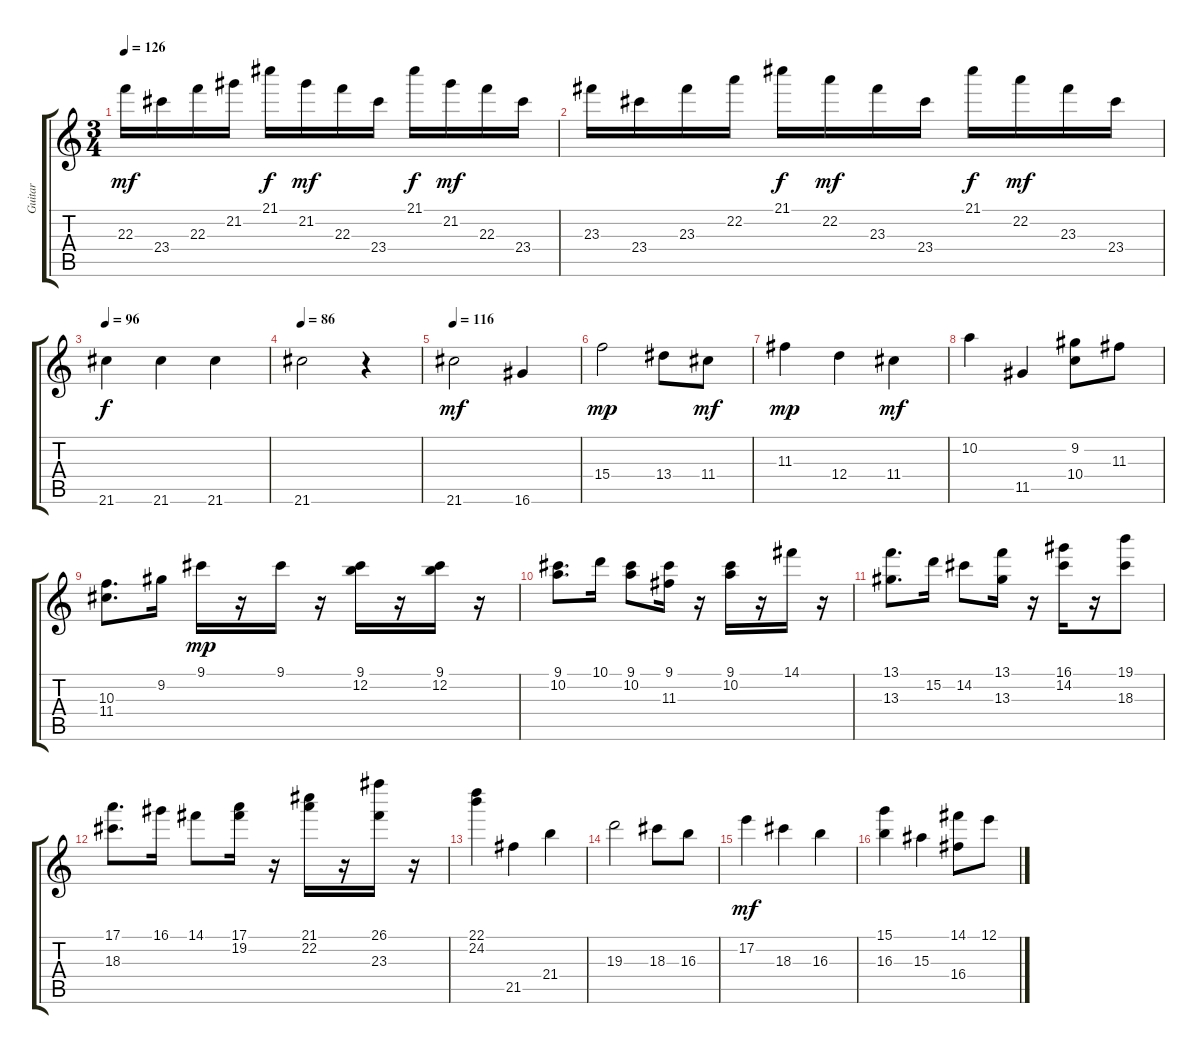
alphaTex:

\track ("Guitar" "Guitar") {instrument acousticguitarnylon}
\staff {score tabs}
\tuning (E4 B3 G3 D3 A2 E2) {hide}
\ts (3 4)
\tempo 126
\clef g2
\ks c
22.3.16{dy mf} 23.4.16 22.3.16 21.2.16 21.1.16{dy f} 21.2.16{dy mf} 22.3.16 23.4.16 21.1.16{dy f} 21.2.16{dy mf} 22.3.16 23.4.16 |
23.3.16 23.4.16 23.3.16 22.2.16 21.1.16{dy f} 22.2.16{dy mf} 23.3.16 23.4.16 21.1.16{dy f} 22.2.16{dy mf} 23.3.16 23.4.16 |
\tempo 96
21.6.4{dy f} 21.6.4 21.6.4 |
\tempo 86
21.6.2 r.4 |
\tempo 116
21.6.2{dy mf} 16.6.4 |
15.4.2{dy mp} 13.4.8 11.4.8{dy mf} |
11.3.4{dy mp} 12.4.4 11.4.4{dy mf} |
10.2.4 11.5.4 (9.2 10.4).8 11.3.8 |
(10.3 11.4).8{d} 9.2.16 9.1.16{dy mp} r.16 9.1.16 r.16 (9.1 12.2).16 r.16 (9.1 12.2).16 r.16 |
(9.1 10.2).8{d} 10.1.16 (9.1 10.2).8 (9.1 11.3).16 r.16 (9.1 10.2).16 r.16 14.1.16 r.16 |
(13.1 13.3).8{d} 15.2.16 14.2.8 (13.1 13.3).16 r.16 (16.1 14.2).16 r.16 (19.1 18.3).8 |
(17.1 18.3).8{d} 16.1.16 14.1.8 (17.1 19.2).16 r.16 (21.1 22.2).16 r.16 (26.1 23.3).16 r.16 |
(22.1 24.2).4 21.5.4 21.4.4 |
19.3.2 18.3.8 16.3.8 |
17.2.4{dy mf} 18.3.4 16.3.4 |
(15.1 16.3).4 15.3.4 (14.1 16.4).8 12.1.8
